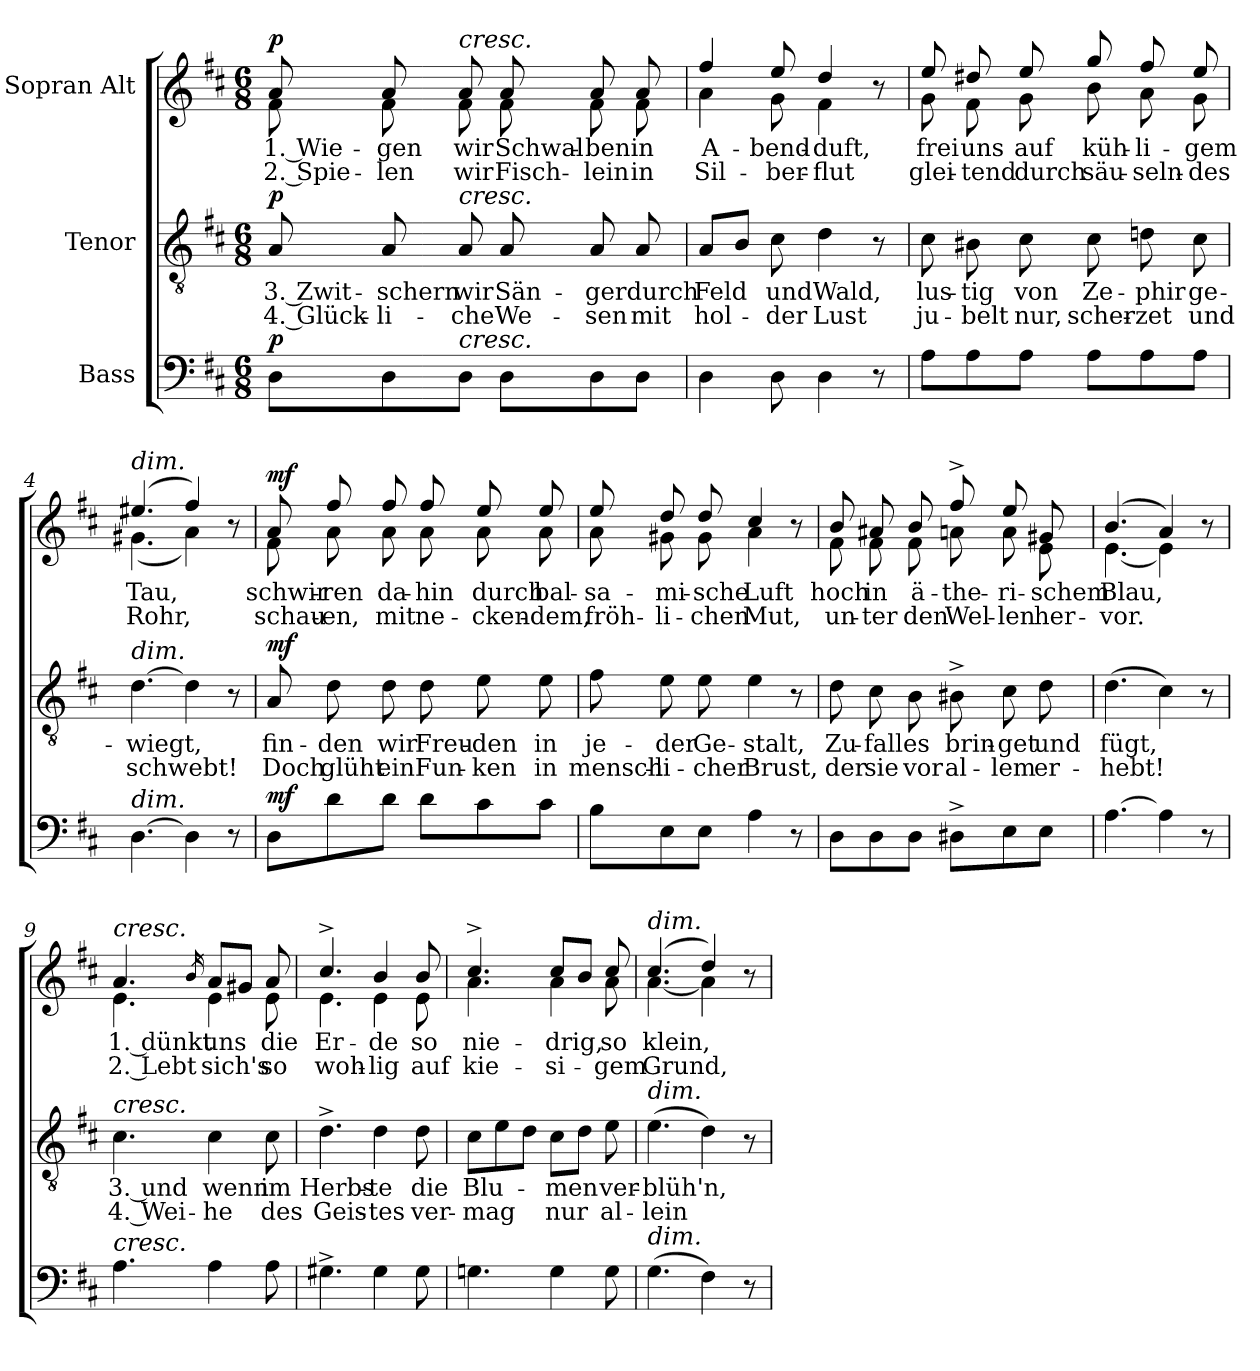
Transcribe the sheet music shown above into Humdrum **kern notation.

**kern	**dynam	**kern	**text	**text	**dynam	**kern	**text	**text	**dynam
*part3	*part3	*part2	*part2	*part2	*part2	*part1	*part1	*part1	*part1
*staff3	*staff3	*staff2	*staff2	*staff2	*staff2	*staff1	*staff1	*staff1	*staff1
*I"Bass	*	*I"Tenor	*	*	*	*I"Sopran Alt	*	*	*
*clefF4	*	*clefGv2	*	*	*	*clefG2	*	*	*
*k[f#c#]	*	*k[f#c#]	*	*	*	*k[f#c#]	*	*	*
*M6/8	*	*M6/8	*	*	*	*M6/8	*	*	*
=1	=1	=1	=1	=1	=1	=1	=1	=1	=1
!	!	!	!	!	!	!LO:TX:a:B:t=Allegretto con moto	!	!	!
!	!LO:DY:a	!	!LO:LY:b	!LO:LY:b	!LO:DY:a	!	!LO:LY:b	!LO:LY:b	!LO:DY:a
*	*	*	*	*	*	*^	*	*	*
8D\L	p	8A/	3. Zwit-	4. Glück-	p	8a/	8f#\	1. Wie-	2. Spie-	p
!	!	!	!LO:LY:b	!LO:LY:b	!	!	!	!LO:LY:b	!LO:LY:b	!
8D\	.	8A/	-schern	-li-	.	8a/	8f#\	-gen	-len	.
!	!	!	!	!	!	!LO:TX:a:i:t=cresc.	!	!	!	!
!	!	!LO:TX:a:i:t=cresc.	!	!	!	!	!	!	!	!
!LO:TX:a:i:t=cresc.	!	!	!	!	!	!	!	!	!	!
!	!	!	!LO:LY:b	!LO:LY:b	!	!	!	!LO:LY:b	!LO:LY:b	!
8D\J	.	8A/	wir	-che	.	8a/	8f#\	wir	wir	.
!	!	!	!LO:LY:b	!LO:LY:b	!	!	!	!LO:LY:b	!LO:LY:b	!
8D\L	.	8A/	Sän-	We-	.	8a/	8f#\	Schwal-	Fisch-	.
!	!	!	!LO:LY:b	!LO:LY:b	!	!	!	!LO:LY:b	!LO:LY:b	!
8D\	.	8A/	-ger	-sen	.	8a/	8f#\	-ben	-lein	.
!	!	!	!LO:LY:b	!LO:LY:b	!	!	!	!LO:LY:b	!LO:LY:b	!
8D\J	.	8A/	durch	mit	.	8a/	8f#\	in	in	.
=2	=2	=2	=2	=2	=2	=2	=2	=2	=2	=2
!	!	!	!LO:LY:b	!LO:LY:b	!	!	!	!LO:LY:b	!LO:LY:b	!
4D\	.	8A/L	-Feld	hol-	.	4ff#/	4a\	A-	Sil-	.
.	.	8B/J	.	.	.	.	.	.	.	.
!	!	!	!LO:LY:b	!LO:LY:b	!	!	!	!LO:LY:b	!LO:LY:b	!
8D\	.	8c#\	und	-der	.	8ee/	8g\	-bend-	-ber-	.
!	!	!	!LO:LY:b	!LO:LY:b	!	!	!	!LO:LY:b	!LO:LY:b	!
4D\	.	4d\	Wald,	Lust	.	4dd/	4f#\	-duft,	-flut	.
8r	.	8r	.	.	.	8r	8ryy	.	.	.
!!LO:LB:g=z	!!
=3	=3	=3	=3	=3	=3	=3	=3	=3	=3	=3
!	!	!	!LO:LY:b	!LO:LY:b	!	!	!	!LO:LY:b	!LO:LY:b	!
8A\L	.	8c#\	lus-	ju-	.	8ee/	8g\	frei	glei-	.
!	!	!	!LO:LY:b	!LO:LY:b	!	!	!	!LO:LY:b	!LO:LY:b	!
8A\	.	8B#X\	-tig	-belt	.	8dd#X/	8f#\	uns	-tend	.
!	!	!	!LO:LY:b	!LO:LY:b	!	!	!	!LO:LY:b	!LO:LY:b	!
8A\J	.	8c#\	von	nur,	.	8ee/	8g\	auf	durch	.
!	!	!	!LO:LY:b	!LO:LY:b	!	!	!	!LO:LY:b	!LO:LY:b	!
8A\L	.	8c#\	Ze-	scher-	.	8gg/	8b\	küh-	säu-	.
!	!	!	!LO:LY:b	!LO:LY:b	!	!	!	!LO:LY:b	!LO:LY:b	!
8A\	.	8dn\	-phir	-zet	.	8ff#/	8a\	-li-	-seln-	.
!	!	!	!LO:LY:b	!LO:LY:b	!	!	!	!LO:LY:b	!LO:LY:b	!
8A\J	.	8c#\	ge-	und	.	8ee/	8g\	-gem	-des	.
=4	=4	=4	=4	=4	=4	=4	=4	=4	=4	=4
!	!	!	!	!	!	!LO:TX:a:i:t=dim.	!	!	!	!
!	!	!LO:TX:a:i:t=dim.	!	!	!	!	!	!	!	!
!LO:TX:a:i:t=dim.	!	!	!	!	!	!	!	!	!	!
!	!	!	!LO:LY:b	!LO:LY:b	!	!	!	!LO:LY:b	!LO:LY:b	!
[4.D\	.	[4.d\	-wiegt,	schwebt!	.	(4.ee#X/	(4.g#X\	Tau,	Rohr,	.
4D\]	.	4d\]	.	.	.	4ff#/)	4a\)	.	.	.
8r	.	8r	.	.	.	8r	8ryy	.	.	.
=5	=5	=5	=5	=5	=5	=5	=5	=5	=5	=5
!	!LO:DY:a	!	!LO:LY:b	!LO:LY:b	!LO:DY:a	!	!	!LO:LY:b	!LO:LY:b	!LO:DY:a
8D\L	mf	8A/	fin-	Doch	mf	8a/	8f#\	schwir-	schau-	mf
!	!	!	!LO:LY:b	!LO:LY:b	!	!	!	!LO:LY:b	!LO:LY:b	!
8d\	.	8d\	-den	glüht	.	8ff#/	8a\	-ren	-en,	.
!	!	!	!LO:LY:b	!LO:LY:b	!	!	!	!LO:LY:b	!LO:LY:b	!
8d\J	.	8d\	wir	ein	.	8ff#/	8a\	da-	mit	.
!	!	!	!LO:LY:b	!LO:LY:b	!	!	!	!LO:LY:b	!LO:LY:b	!
8d\L	.	8d\	Freu-	Fun-	.	8ff#/	8a\	-hin	ne-	.
!	!	!	!LO:LY:b	!LO:LY:b	!	!	!	!LO:LY:b	!LO:LY:b	!
8c#\	.	8e\	-den	-ken	.	8ee/	8a\	durch	-cken-	.
!	!	!	!LO:LY:b	!LO:LY:b	!	!	!	!LO:LY:b	!LO:LY:b	!
8c#\J	.	8e\	in	in	.	8ee/	8a\	bal-	-dem,	.
!!LO:LB:g=z	!!
=6	=6	=6	=6	=6	=6	=6	=6	=6	=6	=6
!	!	!	!LO:LY:b	!LO:LY:b	!	!	!	!LO:LY:b	!LO:LY:b	!
8B\L	.	8f#\	je-	mensch-	.	8ee/	8a\	-sa-	fröh-	.
!	!	!	!LO:LY:b	!LO:LY:b	!	!	!	!LO:LY:b	!LO:LY:b	!
8E\	.	8e\	-der	-li-	.	8dd/	8g#X\	-mi-	-li-	.
!	!	!	!LO:LY:b	!LO:LY:b	!	!	!	!LO:LY:b	!LO:LY:b	!
8E\J	.	8e\	Ge-	-cher	.	8dd/	8g#\	-sche	-chen	.
!	!	!	!LO:LY:b	!LO:LY:b	!	!	!	!LO:LY:b	!LO:LY:b	!
4A\	.	4e\	-stalt,	Brust,	.	4cc#/	4a\	Luft	Mut,	.
8r	.	8r	.	.	.	8r	8ryy	.	.	.
=7	=7	=7	=7	=7	=7	=7	=7	=7	=7	=7
!	!	!	!LO:LY:b	!LO:LY:b	!	!	!	!LO:LY:b	!LO:LY:b	!
8D\L	.	8d\	Zu-	der	.	8b/	8f#\	hoch	un-	.
!	!	!	!LO:LY:b	!LO:LY:b	!	!	!	!LO:LY:b	!LO:LY:b	!
8D\	.	8c#\	-fall	sie	.	8a#X/	8f#\	in	-ter	.
!	!	!	!LO:LY:b	!LO:LY:b	!	!	!	!LO:LY:b	!LO:LY:b	!
8D\J	.	8B\	es	vor	.	8b/	8f#\	ä-	den	.
!	!	!	!LO:LY:b	!LO:LY:b	!	!	!	!LO:LY:b	!LO:LY:b	!
8D#X^\L	.	8B#X^\	brin-	al-	.	8ff#^/	8an\	-the-	Wel-	.
!	!	!	!LO:LY:b	!LO:LY:b	!	!	!	!LO:LY:b	!LO:LY:b	!
8E\	.	8c#\	-get	-lem	.	8ee/	8a\	-ri-	-len	.
!	!	!	!LO:LY:b	!LO:LY:b	!	!	!	!LO:LY:b	!LO:LY:b	!
8E\J	.	8d\	und	er-	.	8g#X/	8e\	-schem	her-	.
=8	=8	=8	=8	=8	=8	=8	=8	=8	=8	=8
!	!	!	!LO:LY:b	!LO:LY:b	!	!	!	!LO:LY:b	!LO:LY:b	!
[4.A\	.	(4.d\	fügt,	-hebt!	.	(4.b/	[4.e\	Blau,	-vor.	.
4A\]	.	4c#\)	.	.	.	4a/)	4e\]	.	.	.
8r	.	8r	.	.	.	8r	8ryy	.	.	.
!!LO:PB:g=z	!!
=9	=9	=9	=9	=9	=9	=9	=9	=9	=9	=9
!	!	!	!	!	!	!LO:TX:a:i:t=cresc.	!	!	!	!
!	!	!LO:TX:a:i:t=cresc.	!	!	!	!	!	!	!	!
!LO:TX:a:i:t=cresc.	!	!	!	!	!	!	!	!	!	!
!	!	!	!LO:LY:b	!LO:LY:b	!	!	!	!LO:LY:b	!LO:LY:b	!
4.A\	.	4.c#\	3. und	4. Wei-	.	4.a/	4.e\	1. dünkt	2. Lebt	.
.	.	.	.	.	.	16qb/	.	.	.	.
!	!	!	!LO:LY:b	!LO:LY:b	!	!	!	!LO:LY:b	!LO:LY:b	!
4A\	.	4c#\	wenn	-he	.	8a/L	4e\	uns	sich's	.
.	.	.	.	.	.	8g#X/J	.	.	.	.
!	!	!	!LO:LY:b	!LO:LY:b	!	!	!	!LO:LY:b	!LO:LY:b	!
8A\	.	8c#\	im	des	.	8a/	8e\	die	so	.
=10	=10	=10	=10	=10	=10	=10	=10	=10	=10	=10
!	!	!	!LO:LY:b	!LO:LY:b	!	!	!	!LO:LY:b	!LO:LY:b	!
4.G#X^\	.	4.d^\	Herbs-	Geis-	.	4.cc#^/	4.e\	Er-	woh-	.
!	!	!	!LO:LY:b	!LO:LY:b	!	!	!	!LO:LY:b	!LO:LY:b	!
4G#\	.	4d\	-te	-tes	.	4b/	4e\	-de	-lig	.
!	!	!	!LO:LY:b	!LO:LY:b	!	!	!	!LO:LY:b	!LO:LY:b	!
8G#\	.	8d\	die	ver-	.	8b/	8e\	so	auf	.
=11	=11	=11	=11	=11	=11	=11	=11	=11	=11	=11
!	!	!	!LO:LY:b	!LO:LY:b	!	!	!	!LO:LY:b	!LO:LY:b	!
4.Gn\	.	8c#\L	Blu-	-mag	.	4.cc#^/	4.a\	nie-	kie-	.
.	.	8e\	.	.	.	.	.	.	.	.
.	.	8d\J	.	.	.	.	.	.	.	.
!	!	!	!LO:LY:b	!LO:LY:b	!	!	!	!LO:LY:b	!LO:LY:b	!
4G\	.	8c#\L	-men	nur	.	8cc#/L	4a\	-drig,	-si-	.
.	.	8d\J	.	.	.	8b/J	.	.	.	.
!	!	!	!LO:LY:b	!LO:LY:b	!	!	!	!LO:LY:b	!LO:LY:b	!
8G\	.	8e\	ver-	al-	.	8cc#/	8a\	so	-gem	.
=12	=12	=12	=12	=12	=12	=12	=12	=12	=12	=12
!	!	!	!	!	!	!LO:TX:a:i:t=dim.	!	!	!	!
!	!	!LO:TX:a:i:t=dim.	!	!	!	!	!	!	!	!
!LO:TX:a:i:t=dim.	!	!	!	!	!	!	!	!	!	!
!	!	!	!LO:LY:b	!LO:LY:b	!	!	!	!LO:LY:b	!LO:LY:b	!
(4.G\	.	(4.e\	-blüh'n,	-lein	.	(4.cc#/	[4.a\	klein,	Grund,	.
4F#\)	.	4d\)	.	.	.	4dd/)	4a\]	.	.	.
8r	.	8r	.	.	.	8r	8ryy	.	.	.
*	*	*	*	*	*	*v	*v	*	*	*
=	=	=	=	=	=	=	=	=	=
*-	*-	*-	*-	*-	*-	*-	*-	*-	*-
